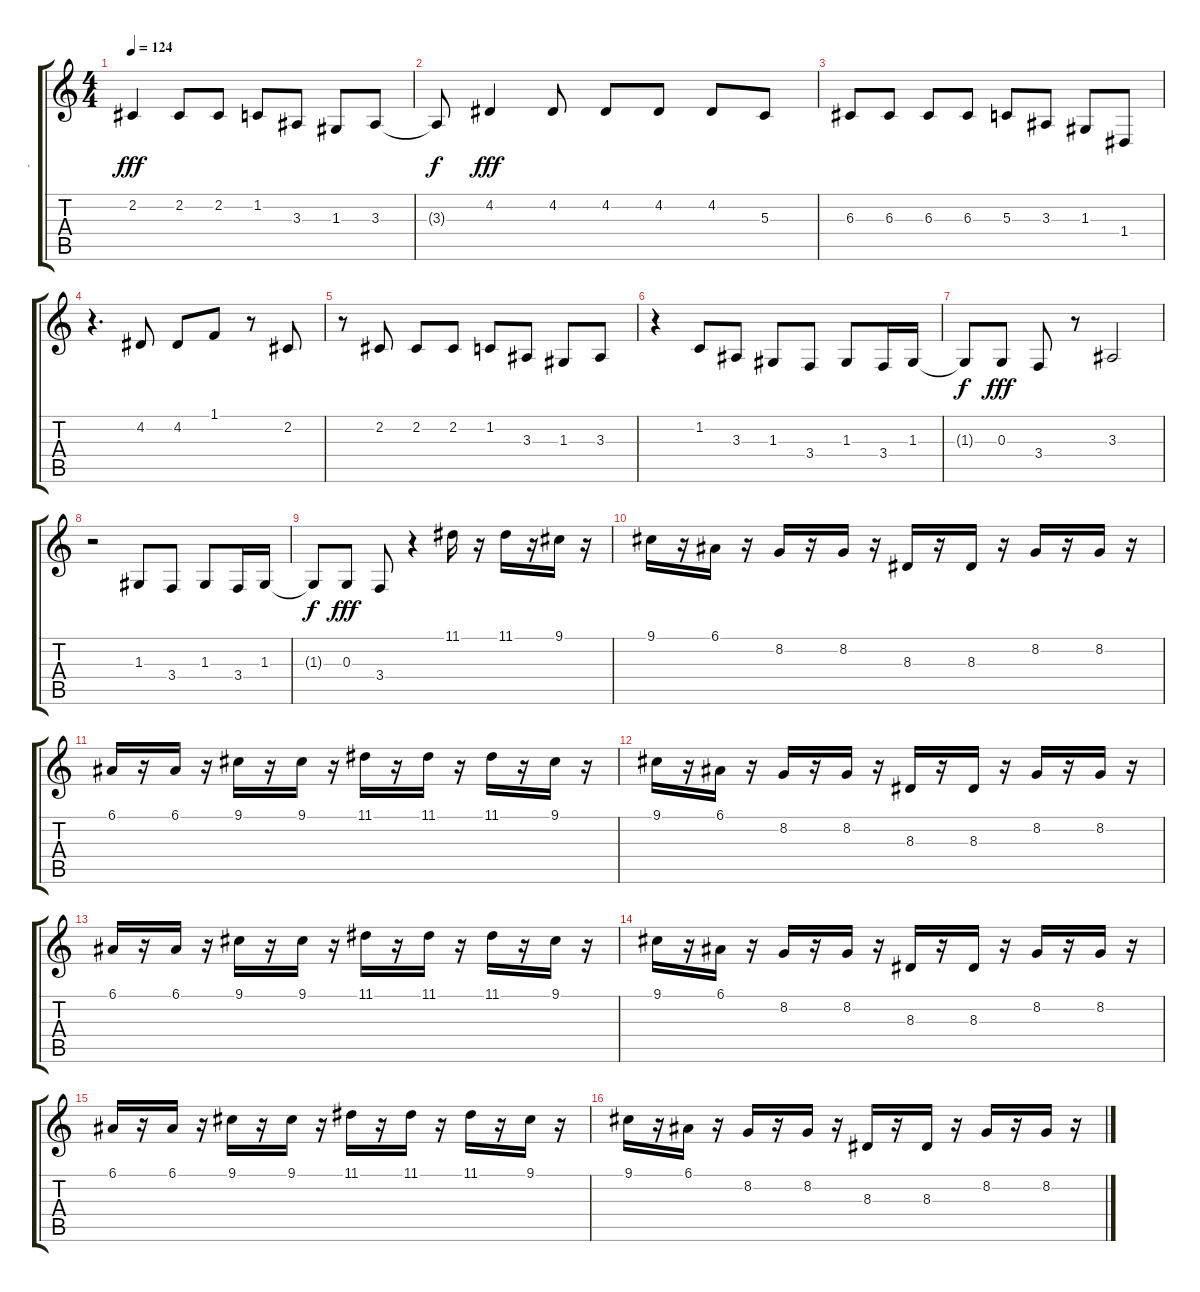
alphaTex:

\track ("-" "-") {instrument orchestralharp}
\staff {score tabs}
\tuning (E4 B3 G3 D3 A2 E2) {hide}
\ts (4 4)
\tempo 124
\clef g2
\ks c
2.2.4{dy fff} 2.2.8 2.2.8 1.2.8 3.3.8 1.3.8 3.3.8 |
3.3{t}.8{dy f} 4.2.4{dy fff} 4.2.8 4.2.8 4.2.8 4.2.8 5.3.8 |
6.3.8 6.3.8 6.3.8 6.3.8 5.3.8 3.3.8 1.3.8 1.4.8 |
r.4{d} 4.2.8 4.2.8 1.1.8 r.8 2.2.8 |
r.8 2.2.8 2.2.8 2.2.8 1.2.8 3.3.8 1.3.8 3.3.8 |
r.4 1.2.8 3.3.8 1.3.8 3.4.8 1.3.8 3.4.16 1.3.16 |
1.3{t}.8{dy f} 0.3.8{dy fff} 3.4.8 r.8 3.3.2 |
r.2 1.3.8 3.4.8 1.3.8 3.4.16 1.3.16 |
1.3{t}.8{dy f} 0.3.8{dy fff} 3.4.8 r.4 11.1.16{volume 12 balance 6 instrument ocarina} r.16 11.1.16 r.16 9.1.16 r.16 |
9.1.16 r.16 6.1.16 r.16 8.2.16 r.16 8.2.16 r.16 8.3.16 r.16 8.3.16 r.16 8.2.16 r.16 8.2.16 r.16 |
6.1.16 r.16 6.1.16 r.16 9.1.16 r.16 9.1.16 r.16 11.1.16 r.16 11.1.16 r.16 11.1.16 r.16 9.1.16 r.16 |
9.1.16 r.16 6.1.16 r.16 8.2.16 r.16 8.2.16 r.16 8.3.16{volume 12} r.16 8.3.16{volume 12} r.16 8.2.16{volume 12} r.16 8.2.16{volume 11} r.16 |
6.1.16{volume 11} r.16 6.1.16{volume 11} r.16 9.1.16{volume 10} r.16 9.1.16{volume 10} r.16 11.1.16{volume 9} r.16 11.1.16{volume 9} r.16 11.1.16{volume 9} r.16 9.1.16{volume 8} r.16 |
9.1.16{volume 8} r.16 6.1.16{volume 8} r.16 8.2.16{volume 7} r.16 8.2.16{volume 7} r.16 8.3.16{volume 6} r.16 8.3.16{volume 6} r.16 8.2.16{volume 6} r.16 8.2.16{volume 5} r.16 |
6.1.16{volume 5} r.16 6.1.16{volume 4} r.16 9.1.16{volume 4} r.16 9.1.16{volume 4} r.16 11.1.16{volume 3} r.16 11.1.16{volume 3} r.16 11.1.16{volume 2} r.16 9.1.16{volume 2} r.16 |
9.1.16{volume 2} r.16 6.1.16{volume 1} r.16 8.2.16{volume 1} r.16 8.2.16{volume 0} r.16 8.3.16{volume 0} r.16 8.3.16 r.16 8.2.16 r.16 8.2.16 r.16
